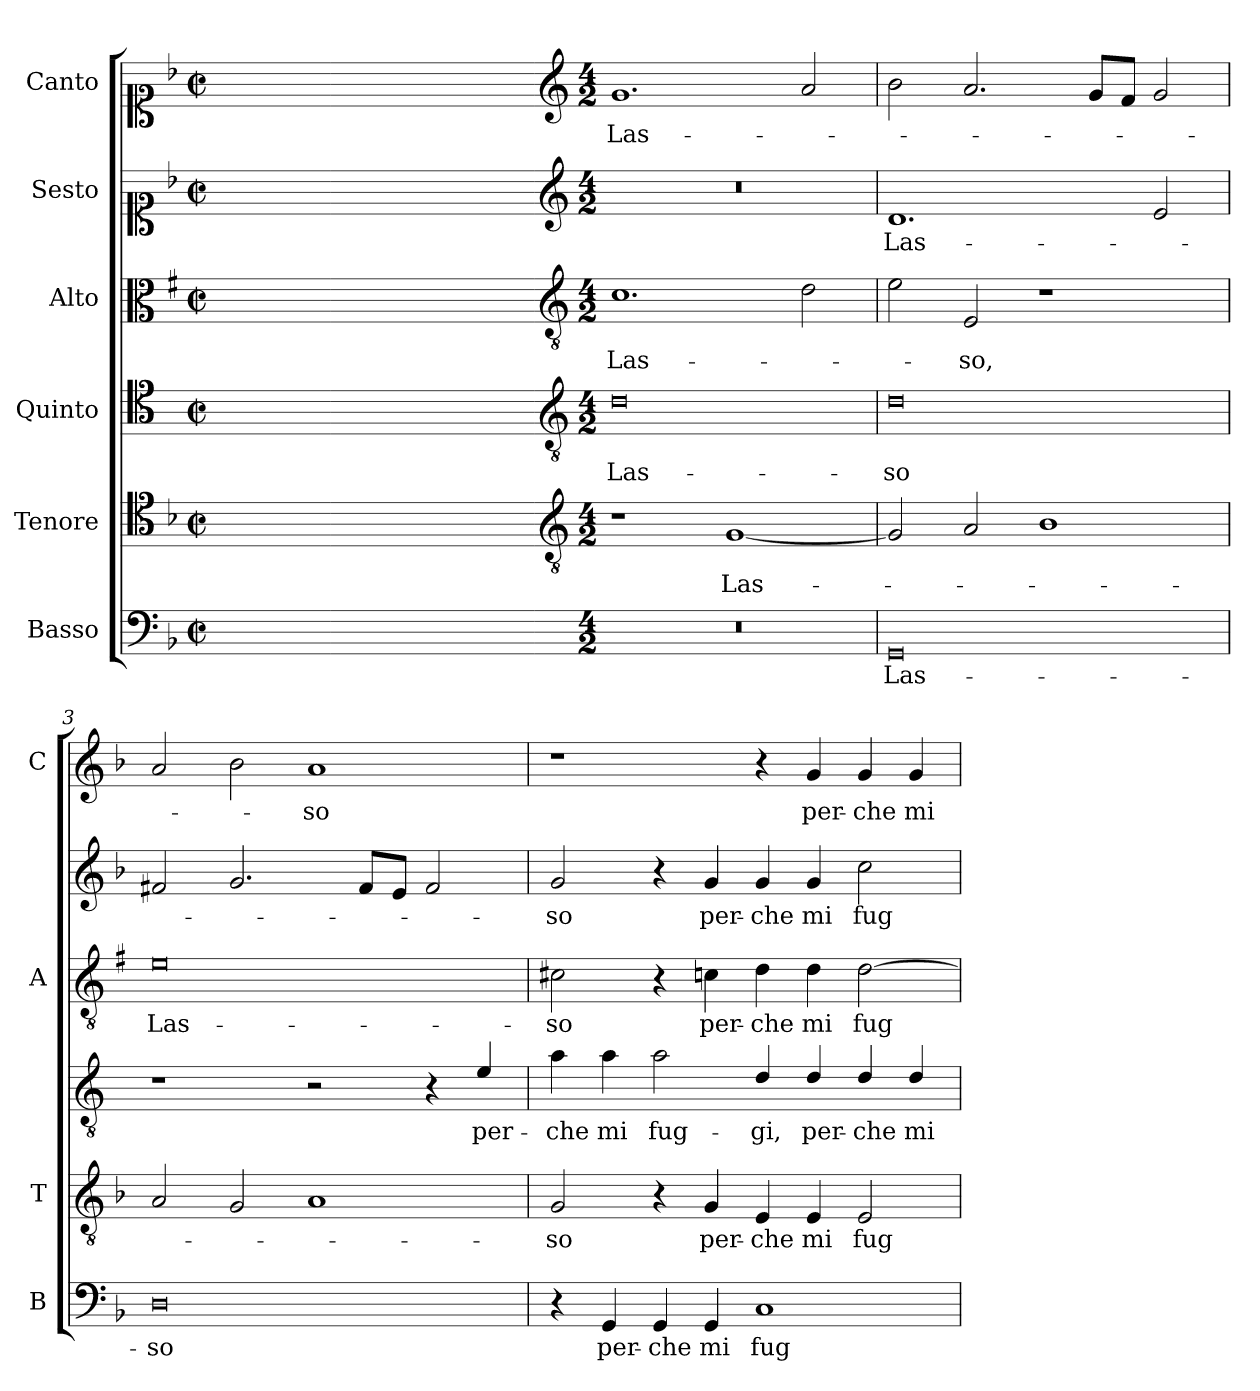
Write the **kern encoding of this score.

**kern	**text	**kern	**text	**kern	**text	**kern	**text	**kern	**text	**kern	**text
*part6	*part6	*part5	*part5	*part4	*part4	*part3	*part3	*part2	*part2	*part1	*part1
*staff6	*staff6	*staff5	*staff5	*staff4	*staff4	*staff3	*staff3	*staff2	*staff2	*staff1	*staff1
*I"Basso	*	*I"Tenore	*	*I"Quinto	*	*I"Alto	*	*I"Sesto	*	*I"Canto	*
*I'B	*	*I'T	*	*	*	*I'A	*	*	*	*I'C	*
*clefF4	*	*clefC4	*	*clefC4	*	*clefC3	*	*clefC1	*	*clefC1	*
*	*	*	*	*ITrd4c7	*	*ITrd1c2	*	*	*	*	*
*k[b-]	*	*k[b-]	*	*k[b-]	*	*k[b-]	*	*k[b-]	*	*k[b-]	*
*F:	*	*F:	*	*F:	*	*F:	*	*F:	*	*F:	*
*M2/2	*	*M2/2	*	*M2/2	*	*M2/2	*	*M2/2	*	*M2/2	*
*met(c|)	*	*met(c|)	*	*met(c|)	*	*met(c|)	*	*met(c|)	*	*met(c|)	*
=	=	=	=	=	=	=	=	=	=	=	=
1ryy	.	1ryy	.	1ryy	.	1ryy	.	1ryy	.	1ryy	.
=1X-	=1X-	=1X-	=1X-	=1X-	=1X-	=1X-	=1X-	=1X-	=1X-	=1X-	=1X-
4ryy	.	4ryy	.	4ryy	.	4ryy	.	4ryy	.	4ryy	.
4ryy	.	4ryy	.	4ryy	.	4ryy	.	4ryy	.	4ryy	.
4ryy	.	4ryy	.	4ryy	.	4ryy	.	4ryy	.	4ryy	.
4ryy	.	4ryy	.	4ryy	.	4ryy	.	4ryy	.	4ryy	.
=1-	=1-	=1-	=1-	=1-	=1-	=1-	=1-	=1-	=1-	=1-	=1-
*	*	*clefGv2	*	*clefGv2	*	*clefGv2	*	*clefG2	*	*clefG2	*
*M4/2	*	*M4/2	*	*M4/2	*	*M4/2	*	*M4/2	*	*M4/2	*
!	!	!	!	!	!LO:LY:b	!	!LO:LY:b	!	!	!	!LO:LY:b
0r	.	1r	.	0G	Las-	1.B-	Las-	0r	.	1.g	Las-
!	!	!	!LO:LY:b	!	!	!	!	!	!	!	!
.	.	[1G	Las-	.	.	.	.	.	.	.	.
.	.	.	.	.	.	2c\	.	.	.	2a/	.
=2	=2	=2	=2	=2	=2	=2	=2	=2	=2	=2	=2
!	!LO:LY:b	!	!	!	!LO:LY:b	!	!	!	!LO:LY:b	!	!
0GG	Las-	2G/]	.	0G	-so	2d\	.	1.d	Las-	2b-\	.
!	!	!	!	!	!	!	!LO:LY:b	!	!	!	!
.	.	2A/	.	.	.	2D/	-so,	.	.	2.a/	.
.	.	1B-	.	.	.	1r	.	.	.	.	.
.	.	.	.	.	.	.	.	.	.	8g/L	.
.	.	.	.	.	.	.	.	.	.	8f/J	.
.	.	.	.	.	.	.	.	2e/	.	2g/	.
=3	=3	=3	=3	=3	=3	=3	=3	=3	=3	=3	=3
!	!LO:LY:b	!	!	!	!	!	!LO:LY:b	!	!	!	!
0D	-so	2A/	.	1r	.	0d	Las-	2f#X/	.	2a/	.
.	.	2G/	.	.	.	.	.	2.g/	.	2b-\	.
!	!	!	!	!	!	!	!	!	!	!	!LO:LY:b
.	.	1A	.	2r	.	.	.	.	.	1a	-so
.	.	.	.	.	.	.	.	8f#/L	.	.	.
.	.	.	.	.	.	.	.	8e/J	.	.	.
.	.	.	.	4r	.	.	.	2f#/	.	.	.
!	!	!	!	!	!LO:LY:b	!	!	!	!	!	!
.	.	.	.	4A/	per-	.	.	.	.	.	.
=4	=4	=4	=4	=4	=4	=4	=4	=4	=4	=4	=4
!	!	!	!LO:LY:b	!	!LO:LY:b	!	!LO:LY:b	!	!LO:LY:b	!	!
4r	.	2G/	-so	4d\	-che	2Bn\	-so	2g/	-so	1r	.
!	!LO:LY:b	!	!	!	!LO:LY:b	!	!	!	!	!	!
4GG/	per-	.	.	4d\	mi	.	.	.	.	.	.
!	!LO:LY:b	!	!	!	!LO:LY:b	!	!	!	!	!	!
4GG/	-che	4r	.	2d\	fug-	4r	.	4r	.	.	.
!	!LO:LY:b	!	!LO:LY:b	!	!	!	!LO:LY:b	!	!LO:LY:b	!	!
4GG/	mi	4G/	per-	.	.	4B-X\	per-	4g/	per-	.	.
!	!LO:LY:b	!	!LO:LY:b	!	!LO:LY:b	!	!LO:LY:b	!	!LO:LY:b	!	!
1C	fug-	4E/	-che	4G/	-gi,	4c\	-che	4g/	-che	4r	.
!	!	!	!LO:LY:b	!	!LO:LY:b	!	!LO:LY:b	!	!LO:LY:b	!	!LO:LY:b
.	.	4E/	mi	4G/	per-	4c\	mi	4g/	mi	4g/	per-
!	!	!	!LO:LY:b	!	!LO:LY:b	!	!LO:LY:b	!	!LO:LY:b	!	!LO:LY:b
.	.	2E/	fug-	4G/	-che	[2c\	fug-	2cc\	fug-	4g/	-che
!	!	!	!	!	!LO:LY:b	!	!	!	!	!	!LO:LY:b
.	.	.	.	4G/	mi	.	.	.	.	4g/	mi
=	=	=	=	=	=	=	=	=	=	=	=
*-	*-	*-	*-	*-	*-	*-	*-	*-	*-	*-	*-
